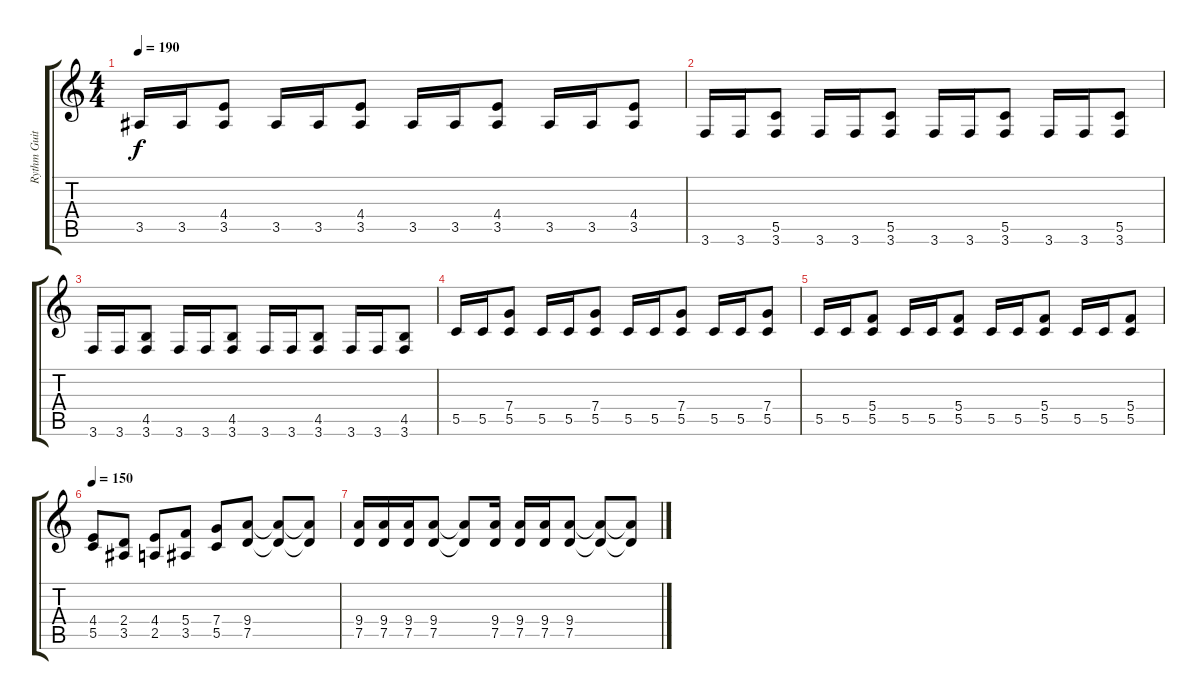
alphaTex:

\track ("Rythm Guitar" "Rythm Guit") {instrument distortionguitar}
\staff {score tabs}
\tuning (D4 A3 F3 C3 G2 D2) {hide}
\ts (4 4)
\tempo 190
\clef g2
\ks c
3.5.16{dy f} 3.5.16 (4.4 3.5).8 3.5.16 3.5.16 (4.4 3.5).8 3.5.16 3.5.16 (4.4 3.5).8 3.5.16 3.5.16 (4.4 3.5).8 |
3.6.16 3.6.16 (5.5 3.6).8 3.6.16 3.6.16 (5.5 3.6).8 3.6.16 3.6.16 (5.5 3.6).8 3.6.16 3.6.16 (5.5 3.6).8 |
3.6.16 3.6.16 (4.5 3.6).8 3.6.16 3.6.16 (4.5 3.6).8 3.6.16 3.6.16 (4.5 3.6).8 3.6.16 3.6.16 (4.5 3.6).8 |
5.5.16 5.5.16 (7.4 5.5).8 5.5.16 5.5.16 (7.4 5.5).8 5.5.16 5.5.16 (7.4 5.5).8 5.5.16 5.5.16 (7.4 5.5).8 |
5.5.16 5.5.16 (5.4 5.5).8 5.5.16 5.5.16 (5.4 5.5).8 5.5.16 5.5.16 (5.4 5.5).8 5.5.16 5.5.16 (5.4 5.5).8 |
\tempo 150
(4.4 5.5).8 (2.4 3.5).8 (4.4 2.5).8 (5.4 3.5).8 (7.4 5.5).8 (9.4 7.5).8 (9.4{t} 7.5{t}).8 (9.4{t} 7.5{t}).8 |
(9.4 7.5).16 (9.4 7.5).16 (9.4 7.5).16 (9.4 7.5).8 (9.4{t} 7.5{t}).8 (9.4 7.5).16 (9.4 7.5).16 (9.4 7.5).16 (9.4 7.5).8 (9.4{t} 7.5{t}).8 (9.4{t} 7.5{t}).8
